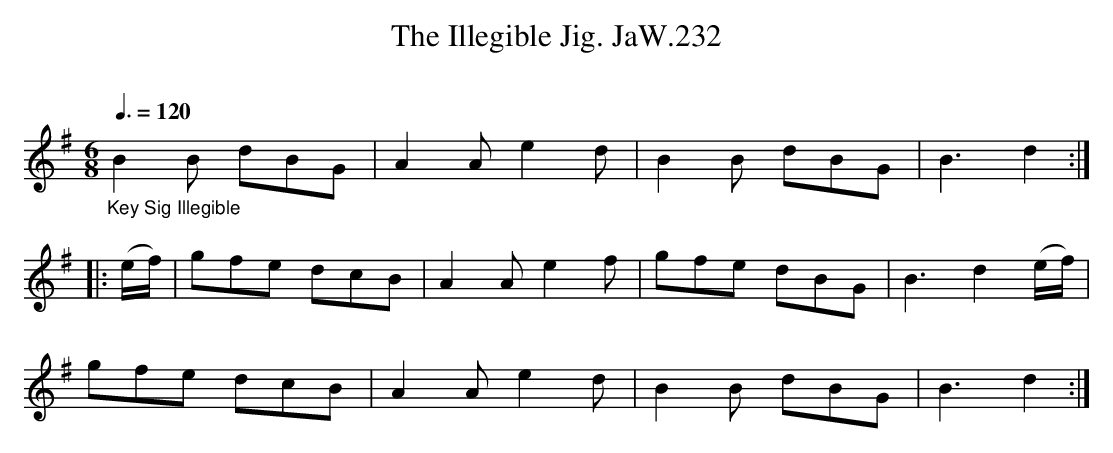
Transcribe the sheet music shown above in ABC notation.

X:1
T:Illegible Jig. JaW.232, The
M:6/8
L:1/8
Q:3/8=120
O:
K:G
"_Key Sig Illegible"B2B dBG|A2A e2d|B2B dBG|B3d2:|
|:(e/f/)|gfe dcB|A2A e2f|gfe dBG|B3d2(e/f/)|
gfe dcB|A2A e2d|B2B dBG|B3d2:|
